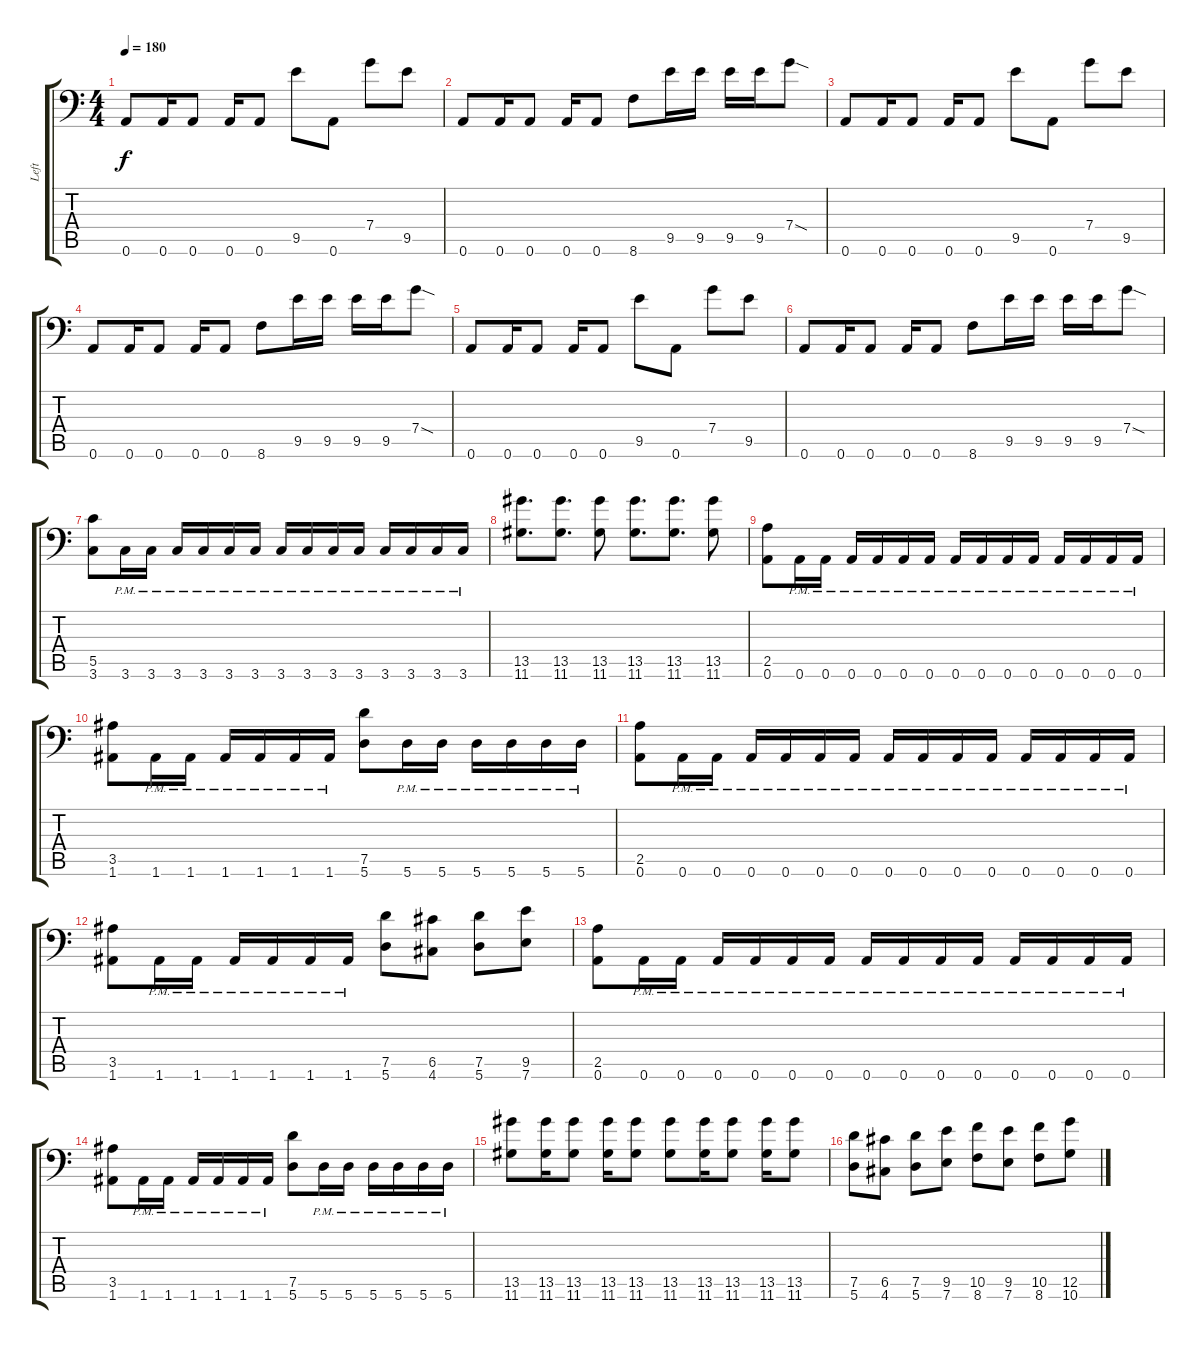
\track ("Left" "Left") {instrument distortionguitar}
\staff {score tabs}
\tuning (D4 A3 F3 C3 G2 A1) {hide}
\ts (4 4)
\tempo 180
\clef f4
\ks c
0.6.8{dy f} 0.6.16 0.6.8 0.6.16 0.6.8 9.5.8 0.6.8 7.4.8 9.5.8 |
0.6.8 0.6.16 0.6.8 0.6.16 0.6.8 8.6.8 9.5.16 9.5.16 9.5.16 9.5.16 7.4{sod}.8 |
0.6.8 0.6.16 0.6.8 0.6.16 0.6.8 9.5.8 0.6.8 7.4.8 9.5.8 |
0.6.8 0.6.16 0.6.8 0.6.16 0.6.8 8.6.8 9.5.16 9.5.16 9.5.16 9.5.16 7.4{sod}.8 |
0.6.8 0.6.16 0.6.8 0.6.16 0.6.8 9.5.8 0.6.8 7.4.8 9.5.8 |
0.6.8 0.6.16 0.6.8 0.6.16 0.6.8 8.6.8 9.5.16 9.5.16 9.5.16 9.5.16 7.4{sod}.8 |
(5.5 3.6).8 3.6{pm}.16 3.6{pm}.16 3.6{pm}.16 3.6{pm}.16 3.6{pm}.16 3.6{pm}.16 3.6{pm}.16 3.6{pm}.16 3.6{pm}.16 3.6{pm}.16 3.6{pm}.16 3.6{pm}.16 3.6{pm}.16 3.6{pm}.16 |
(13.5 11.6).8{d} (13.5 11.6).8{d} (13.5 11.6).8 (13.5 11.6).8{d} (13.5 11.6).8{d} (13.5 11.6).8 |
(2.5 0.6).8 0.6{pm}.16 0.6{pm}.16 0.6{pm}.16 0.6{pm}.16 0.6{pm}.16 0.6{pm}.16 0.6{pm}.16 0.6{pm}.16 0.6{pm}.16 0.6{pm}.16 0.6{pm}.16 0.6{pm}.16 0.6{pm}.16 0.6{pm}.16 |
(3.5 1.6).8 1.6{pm}.16 1.6{pm}.16 1.6{pm}.16 1.6{pm}.16 1.6{pm}.16 1.6{pm}.16 (7.5 5.6).8 5.6{pm}.16 5.6{pm}.16 5.6{pm}.16 5.6{pm}.16 5.6{pm}.16 5.6{pm}.16 |
(2.5 0.6).8 0.6{pm}.16 0.6{pm}.16 0.6{pm}.16 0.6{pm}.16 0.6{pm}.16 0.6{pm}.16 0.6{pm}.16 0.6{pm}.16 0.6{pm}.16 0.6{pm}.16 0.6{pm}.16 0.6{pm}.16 0.6{pm}.16 0.6{pm}.16 |
(3.5 1.6).8 1.6{pm}.16 1.6{pm}.16 1.6{pm}.16 1.6{pm}.16 1.6{pm}.16 1.6{pm}.16 (7.5 5.6).8 (6.5 4.6).8 (7.5 5.6).8 (9.5 7.6).8 |
(2.5 0.6).8 0.6{pm}.16 0.6{pm}.16 0.6{pm}.16 0.6{pm}.16 0.6{pm}.16 0.6{pm}.16 0.6{pm}.16 0.6{pm}.16 0.6{pm}.16 0.6{pm}.16 0.6{pm}.16 0.6{pm}.16 0.6{pm}.16 0.6{pm}.16 |
(3.5 1.6).8 1.6{pm}.16 1.6{pm}.16 1.6{pm}.16 1.6{pm}.16 1.6{pm}.16 1.6{pm}.16 (7.5 5.6).8 5.6{pm}.16 5.6{pm}.16 5.6{pm}.16 5.6{pm}.16 5.6{pm}.16 5.6{pm}.16 |
(13.5 11.6).8 (13.5 11.6).16 (13.5 11.6).8 (13.5 11.6).16 (13.5 11.6).8 (13.5 11.6).8 (13.5 11.6).16 (13.5 11.6).8 (13.5 11.6).16 (13.5 11.6).8 |
(7.5 5.6).8 (6.5 4.6).8 (7.5 5.6).8 (9.5 7.6).8 (10.5 8.6).8 (9.5 7.6).8 (10.5 8.6).8 (12.5 10.6).8
